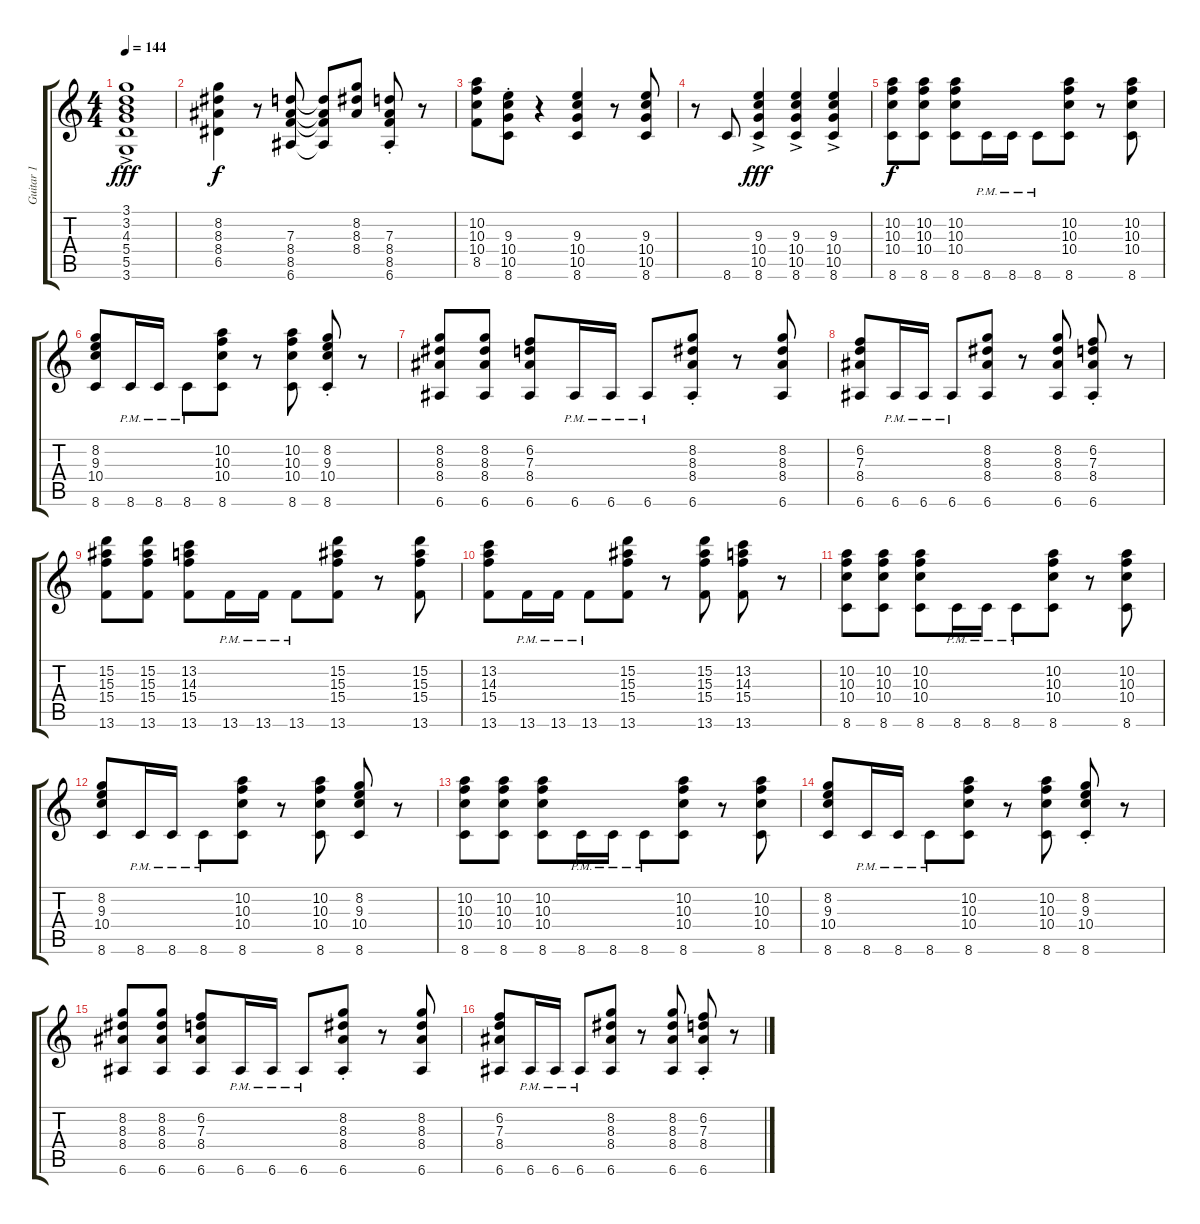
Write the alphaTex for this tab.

\track ("Guitar 1" "Guitar 1") {instrument overdrivenguitar}
\staff {score tabs}
\tuning (E4 B3 G3 D3 A2 E2) {hide}
\ts (4 4)
\tempo 144
\clef g2
\ks c
(3.1{ac} 3.2 4.3 5.4 5.5 3.6{ac}).1{dy fff} |
(8.2 8.3 8.4 6.5).4{dy f} r.8 (7.3 8.4 8.5 6.6).8 (7.3{t} 8.4{t} 8.5{t} 6.6{t}).8 (8.2 8.3 8.4).8 (7.3{st} 8.4 8.5 6.6).8 r.8 |
(10.2 10.3 10.4 8.5).8 (9.3{st} 10.4 10.5 8.6).8 r.4 (9.3 10.4 10.5 8.6).4 r.8 (9.3 10.4 10.5 8.6).8 |
r.8 8.6.8 (9.3{ac} 10.4 10.5 8.6).4{dy fff} (9.3{ac} 10.4 10.5 8.6).4 (9.3{ac} 10.4 10.5 8.6).4 |
(10.2 10.3 10.4 8.6).8{dy f} (10.2 10.3 10.4 8.6).8 (10.2 10.3 10.4 8.6).8 8.6{pm}.16 8.6{pm}.16 8.6{pm}.8 (10.2 10.3 10.4 8.6).8 r.8 (10.2 10.3 10.4 8.6).8 |
(8.2 9.3 10.4 8.6).8 8.6{pm}.16 8.6{pm}.16 8.6{pm}.8 (10.2 10.3 10.4 8.6).8 r.8 (10.2 10.3 10.4 8.6).8 (8.2{st} 9.3 10.4 8.6).8 r.8 |
(8.2 8.3 8.4 6.6).8 (8.2 8.3 8.4 6.6).8 (6.2 7.3 8.4 6.6).8 6.6{pm}.16 6.6{pm}.16 6.6{pm}.8 (8.2{st} 8.3 8.4 6.6).8 r.8 (8.2 8.3 8.4 6.6).8 |
(6.2 7.3 8.4 6.6).8 6.6{pm}.16 6.6{pm}.16 6.6{pm}.8 (8.2 8.3 8.4 6.6).8 r.8 (8.2 8.3 8.4 6.6).8 (6.2{st} 7.3 8.4 6.6).8 r.8 |
(15.2 15.3 15.4 13.6).8 (15.2 15.3 15.4 13.6).8 (13.2 14.3 15.4 13.6).8 13.6{pm}.16 13.6{pm}.16 13.6{pm}.8 (15.2 15.3 15.4 13.6).8 r.8 (15.2 15.3 15.4 13.6).8 |
(13.2 14.3 15.4 13.6).8 13.6{pm}.16 13.6{pm}.16 13.6{pm}.8 (15.2 15.3 15.4 13.6).8 r.8 (15.2 15.3 15.4 13.6).8 (13.2 14.3 15.4 13.6).8 r.8 |
(10.2 10.3 10.4 8.6).8 (10.2 10.3 10.4 8.6).8 (10.2 10.3 10.4 8.6).8 8.6{pm}.16 8.6{pm}.16 8.6{pm}.8 (10.2 10.3 10.4 8.6).8 r.8 (10.2 10.3 10.4 8.6).8 |
(8.2 9.3 10.4 8.6).8 8.6{pm}.16 8.6{pm}.16 8.6{pm}.8 (10.2 10.3 10.4 8.6).8 r.8 (10.2 10.3 10.4 8.6).8 (8.2 9.3 10.4 8.6).8 r.8 |
(10.2 10.3 10.4 8.6).8 (10.2 10.3 10.4 8.6).8 (10.2 10.3 10.4 8.6).8 8.6{pm}.16 8.6{pm}.16 8.6{pm}.8 (10.2 10.3 10.4 8.6).8 r.8 (10.2 10.3 10.4 8.6).8 |
(8.2 9.3 10.4 8.6).8 8.6{pm}.16 8.6{pm}.16 8.6{pm}.8 (10.2 10.3 10.4 8.6).8 r.8 (10.2 10.3 10.4 8.6).8 (8.2{st} 9.3 10.4 8.6).8 r.8 |
(8.2 8.3 8.4 6.6).8 (8.2 8.3 8.4 6.6).8 (6.2 7.3 8.4 6.6).8 6.6{pm}.16 6.6{pm}.16 6.6{pm}.8 (8.2{st} 8.3 8.4 6.6).8 r.8 (8.2 8.3 8.4 6.6).8 |
(6.2 7.3 8.4 6.6).8 6.6{pm}.16 6.6{pm}.16 6.6{pm}.8 (8.2 8.3 8.4 6.6).8 r.8 (8.2 8.3 8.4 6.6).8 (6.2{st} 7.3 8.4 6.6).8 r.8
